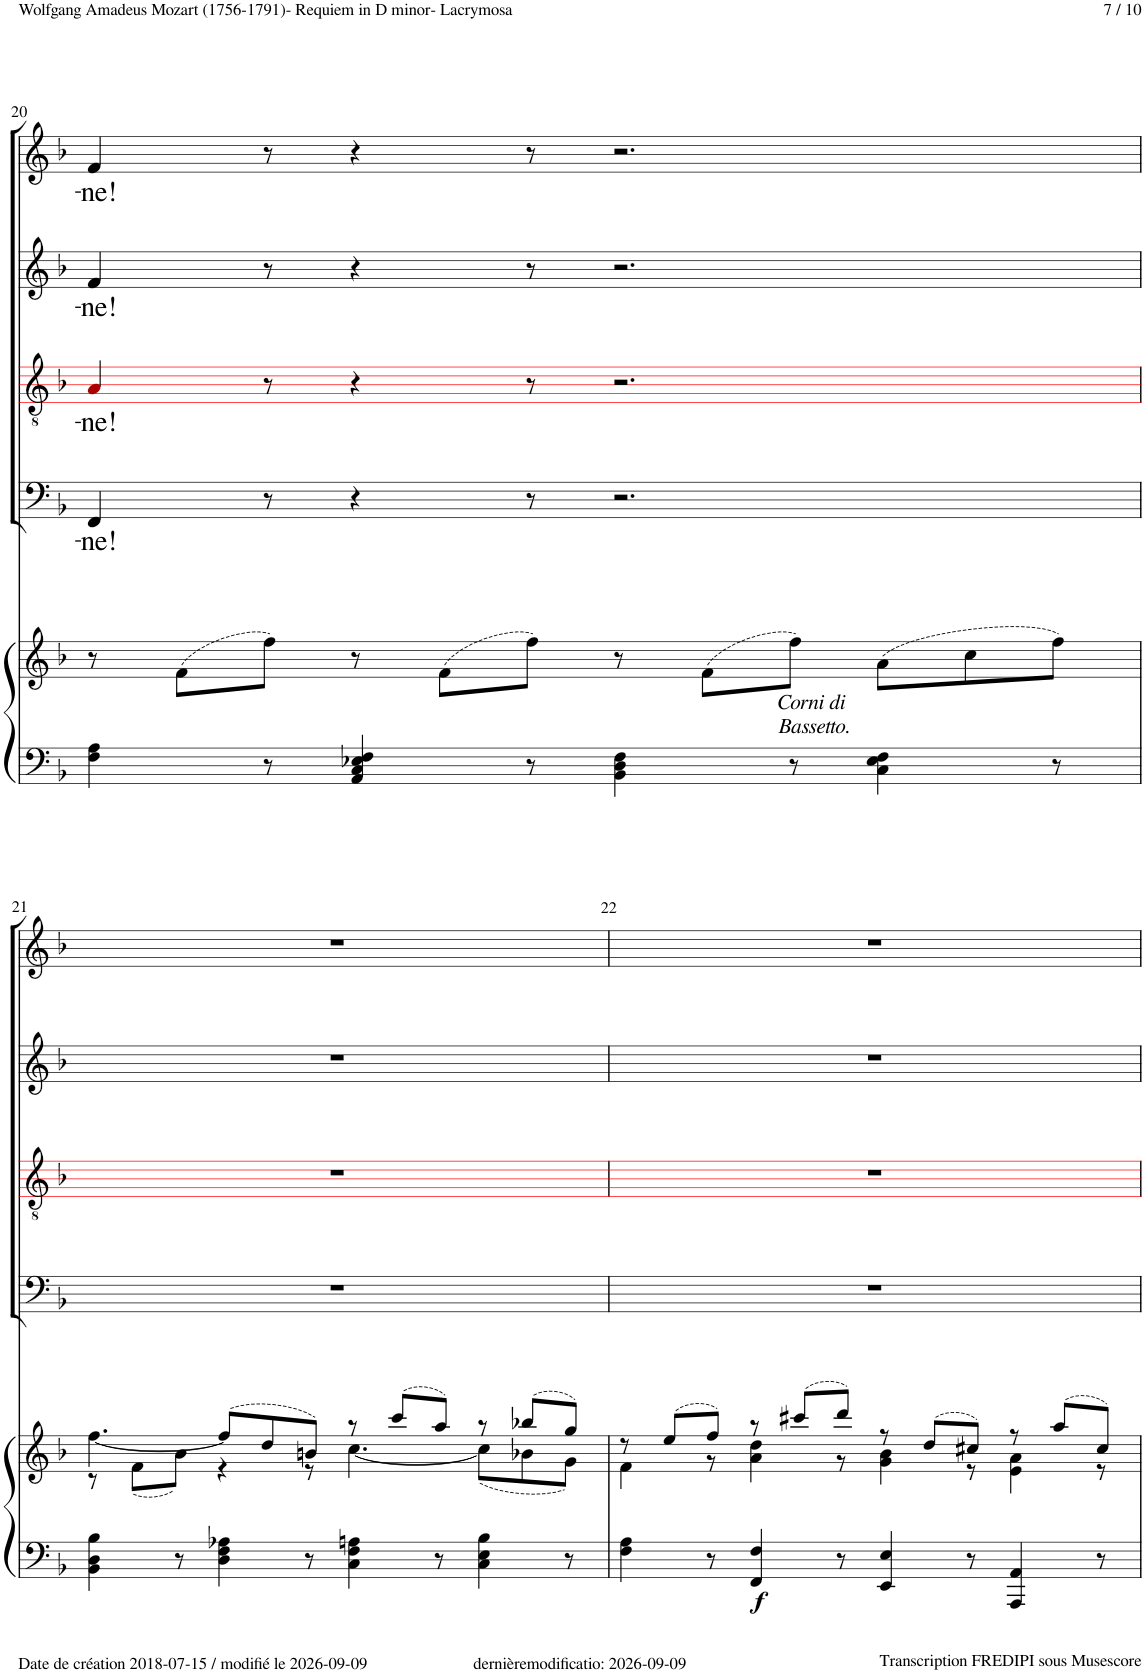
**kern	**kern	**dynam	**kern	**text	**kern	**text	**kern	**text	**kern	**text
*part5	*part5	*part5	*part4	*part4	*part3	*part3	*part2	*part2	*part1	*part1
*staff6	*staff5	*staff5/6	*staff4	*staff4	*staff3	*staff3	*staff2	*staff2	*staff1	*staff1
*I"Piano	*	*	*I"Bass	*	*I"Tenor	*	*I"Alto	*	*I"Soprano	*
*I'Pno	*	*	*	*	*	*	*	*	*	*
!!LO:PB:g=z
*clefF4	*clefG2	*	*clefF4	*	*clefGv2	*	*clefG2	*	*clefG2	*
*	*	*	*	*	*ITrd8c14	*	*	*	*	*
*k[b-]	*k[b-]	*	*k[b-]	*	*k[b-]	*	*k[b-]	*	*k[b-]	*
*M12/8	*M12/8	*	*M12/8	*	*M12/8	*	*M12/8	*	*M12/8	*
=20	=20	=20	=20	=20	=20	=20	=20	=20	=20	=20
!	!	!	!	!LO:LY:b	!	!LO:LY:b	!	!LO:LY:b	!	!LO:LY:b
4F\ 4A\	8r	.	4FF!/	-ne!	4A!i/	-ne!	4f!/	-ne!	4f!/	-ne!
.	(8f\L	.	.	.	.	.	.	.	.	.
8r	8ff\J)	.	8r	.	8r	.	8r	.	8r	.
4AA/ 4C/ 4E-X/ 4F/	8r	.	4r	.	4r	.	4r	.	4r	.
.	(8f\L	.	.	.	.	.	.	.	.	.
8r	8ff\J)	.	8r	.	8r	.	8r	.	8r	.
4BB-\ 4D\ 4F\	8r	.	2.r	.	2.r	.	2.r	.	2.r	.
.	(8f\L	.	.	.	.	.	.	.	.	.
!	!LO:TX:b:i:t=Corni di	!	!	!	!	!	!	!	!	!
!	!LO:TX:b:t=Bassetto.	!	!	!	!	!	!	!	!	!
8r	8ff\J)	.	.	.	.	.	.	.	.	.
4C\ 4E-\ 4F\	(8a\L	.	.	.	.	.	.	.	.	.
.	8cc\	.	.	.	.	.	.	.	.	.
8r	8ff\J)	.	.	.	.	.	.	.	.	.
!!LO:LB:g=z
=21	=21	=21	=21	=21	=21	=21	=21	=21	=21	=21
*	*^	*	*	*	*	*	*	*	*	*
4BB-\ 4D\ 4B-\	[4.ff\	8r	.	1.r	.	1.r	.	1.r	.	1.r	.
.	.	(8f\L	.	.	.	.	.	.	.	.	.
8r	.	8b-\J)	.	.	.	.	.	.	.	.	.
4D\ 4F\ 4A-X\	(8ff/L]	4r	.	.	.	.	.	.	.	.	.
.	8dd/	.	.	.	.	.	.	.	.	.	.
8r	8bn/J)	8r	.	.	.	.	.	.	.	.	.
4C\ 4F\ 4An\	8r	[4.cc\	.	.	.	.	.	.	.	.	.
.	(8ccc/L	.	.	.	.	.	.	.	.	.	.
8r	8aa/J)	.	.	.	.	.	.	.	.	.	.
4C\ 4E\ 4B-\	8r	(8cc\L]	.	.	.	.	.	.	.	.	.
.	(8bb-X/L	8b-X\	.	.	.	.	.	.	.	.	.
8r	8gg/J)	8g\J)	.	.	.	.	.	.	.	.	.
=22	=22	=22	=22	=22	=22	=22	=22	=22	=22	=22	=22
4F\ 4A\	8r	4f\	.	1.r	.	1.r	.	1.r	.	1.r	.
.	(8ee/L	.	.	.	.	.	.	.	.	.	.
8r	8ff/J)	8r	.	.	.	.	.	.	.	.	.
!	!	!	!LO:DY:b=2	!	!	!	!	!	!	!	!
4FF/ 4F/	8r	4a\ 4dd\	f	.	.	.	.	.	.	.	.
.	(8ccc#X/L	.	.	.	.	.	.	.	.	.	.
8r	8ddd/J)	8r	.	.	.	.	.	.	.	.	.
4EE/ 4E/	8r	4g\ 4b-\	.	.	.	.	.	.	.	.	.
.	(8dd/L	.	.	.	.	.	.	.	.	.	.
8r	8cc#X/J)	8r	.	.	.	.	.	.	.	.	.
4AAA/ 4AA/	8r	4e\ 4a\	.	.	.	.	.	.	.	.	.
.	(8aa/L	.	.	.	.	.	.	.	.	.	.
8r	8cc#/J)	8r	.	.	.	.	.	.	.	.	.
*	*v	*v	*	*	*	*	*	*	*	*	*
=	=	=	=	=	=	=	=	=	=	=
*-	*-	*-	*-	*-	*-	*-	*-	*-	*-	*-
